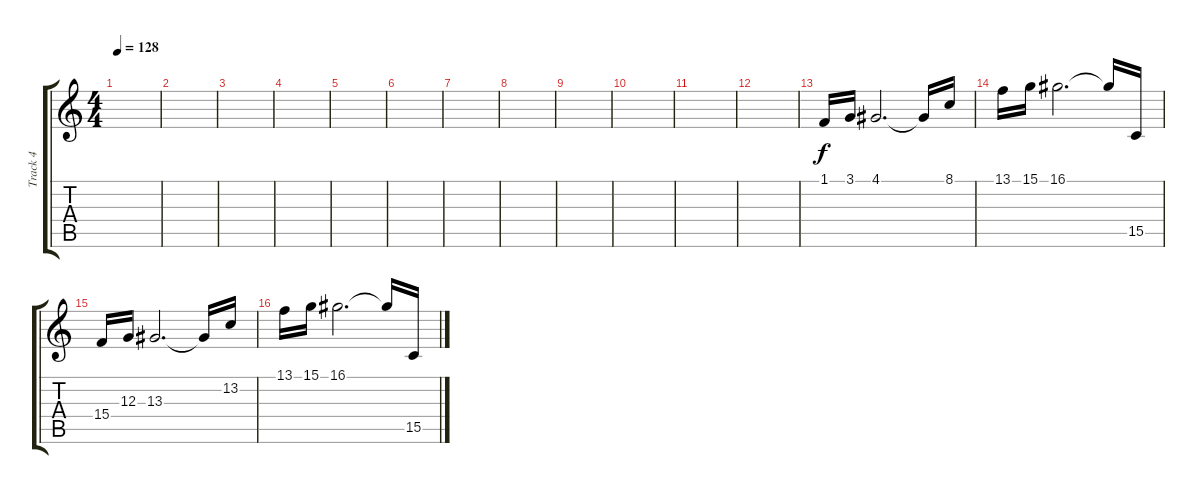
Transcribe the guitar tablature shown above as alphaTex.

\track ("Track 4" "Track 4") {instrument stringensemble1}
\staff {score tabs}
\tuning (E4 B3 G3 D3 A2 E2) {hide}
\ts (4 4)
\tempo 128
\clef g2
\ks c
|
|
|
|
|
|
|
|
|
|
|
|
1.1.16{dy f} 3.1.16 4.1.2{d} 4.1{t}.16 8.1.16 |
13.1.16 15.1.16 16.1.2{d} 16.1{t}.16 15.5.16 |
15.4.16 12.3.16 13.3.2{d} 13.3{t}.16 13.2.16 |
13.1.16 15.1.16 16.1.2{d} 16.1{t}.16 15.5.16
